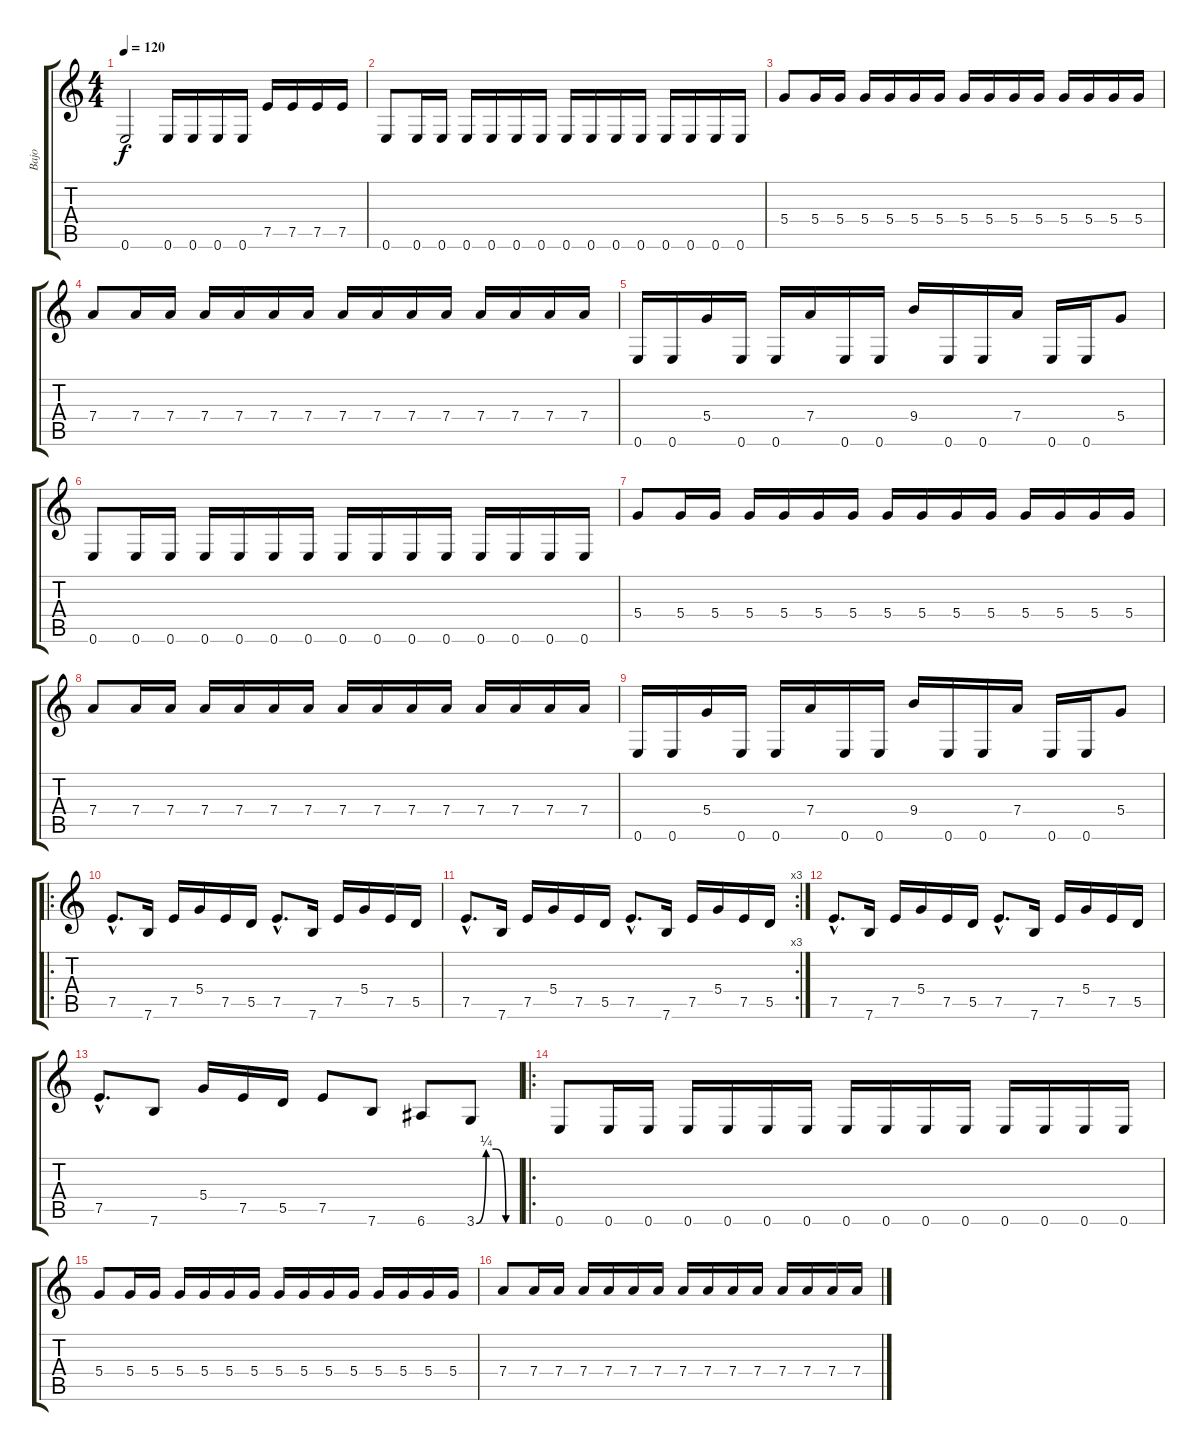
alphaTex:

\track ("Bajo" "Bajo") {instrument electricbassfinger}
\staff {score tabs}
\tuning (E4 B3 G3 D3 A2 E2) {hide}
\ts (4 4)
\tempo 120
\clef g2
\ks c
0.6.2{dy f} 0.6.16 0.6.16 0.6.16 0.6.16 7.5.16 7.5.16 7.5.16 7.5.16 |
0.6.8 0.6.16 0.6.16 0.6.16 0.6.16 0.6.16 0.6.16 0.6.16 0.6.16 0.6.16 0.6.16 0.6.16 0.6.16 0.6.16 0.6.16 |
5.4.8 5.4.16 5.4.16 5.4.16 5.4.16 5.4.16 5.4.16 5.4.16 5.4.16 5.4.16 5.4.16 5.4.16 5.4.16 5.4.16 5.4.16 |
7.4.8 7.4.16 7.4.16 7.4.16 7.4.16 7.4.16 7.4.16 7.4.16 7.4.16 7.4.16 7.4.16 7.4.16 7.4.16 7.4.16 7.4.16 |
0.6.16 0.6.16 5.4.16 0.6.16 0.6.16 7.4.16 0.6.16 0.6.16 9.4.16 0.6.16 0.6.16 7.4.16 0.6.16 0.6.16 5.4.8 |
0.6.8 0.6.16 0.6.16 0.6.16 0.6.16 0.6.16 0.6.16 0.6.16 0.6.16 0.6.16 0.6.16 0.6.16 0.6.16 0.6.16 0.6.16 |
5.4.8 5.4.16 5.4.16 5.4.16 5.4.16 5.4.16 5.4.16 5.4.16 5.4.16 5.4.16 5.4.16 5.4.16 5.4.16 5.4.16 5.4.16 |
7.4.8 7.4.16 7.4.16 7.4.16 7.4.16 7.4.16 7.4.16 7.4.16 7.4.16 7.4.16 7.4.16 7.4.16 7.4.16 7.4.16 7.4.16 |
0.6.16 0.6.16 5.4.16 0.6.16 0.6.16 7.4.16 0.6.16 0.6.16 9.4.16 0.6.16 0.6.16 7.4.16 0.6.16 0.6.16 5.4.8 |
\ro
7.5{hac}.8{d} 7.6.16 7.5.16 5.4.16 7.5.16 5.5.16 7.5{hac}.8{d} 7.6.16 7.5.16 5.4.16 7.5.16 5.5.16 |
\rc 3
7.5{hac}.8{d} 7.6.16 7.5.16 5.4.16 7.5.16 5.5.16 7.5{hac}.8{d} 7.6.16 7.5.16 5.4.16 7.5.16 5.5.16 |
7.5{hac}.8{d} 7.6.16 7.5.16 5.4.16 7.5.16 5.5.16 7.5{hac}.8{d} 7.6.16 7.5.16 5.4.16 7.5.16 5.5.16 |
7.5{hac}.8{d} 7.6.8 5.4.16 7.5.16 5.5.16 7.5.8 7.6.8 6.6.8 3.6{be (custom 0 0 15 1 30 1 45 0 60 0)}.8 |
\ro
0.6.8 0.6.16 0.6.16 0.6.16 0.6.16 0.6.16 0.6.16 0.6.16 0.6.16 0.6.16 0.6.16 0.6.16 0.6.16 0.6.16 0.6.16 |
5.4.8 5.4.16 5.4.16 5.4.16 5.4.16 5.4.16 5.4.16 5.4.16 5.4.16 5.4.16 5.4.16 5.4.16 5.4.16 5.4.16 5.4.16 |
7.4.8 7.4.16 7.4.16 7.4.16 7.4.16 7.4.16 7.4.16 7.4.16 7.4.16 7.4.16 7.4.16 7.4.16 7.4.16 7.4.16 7.4.16
